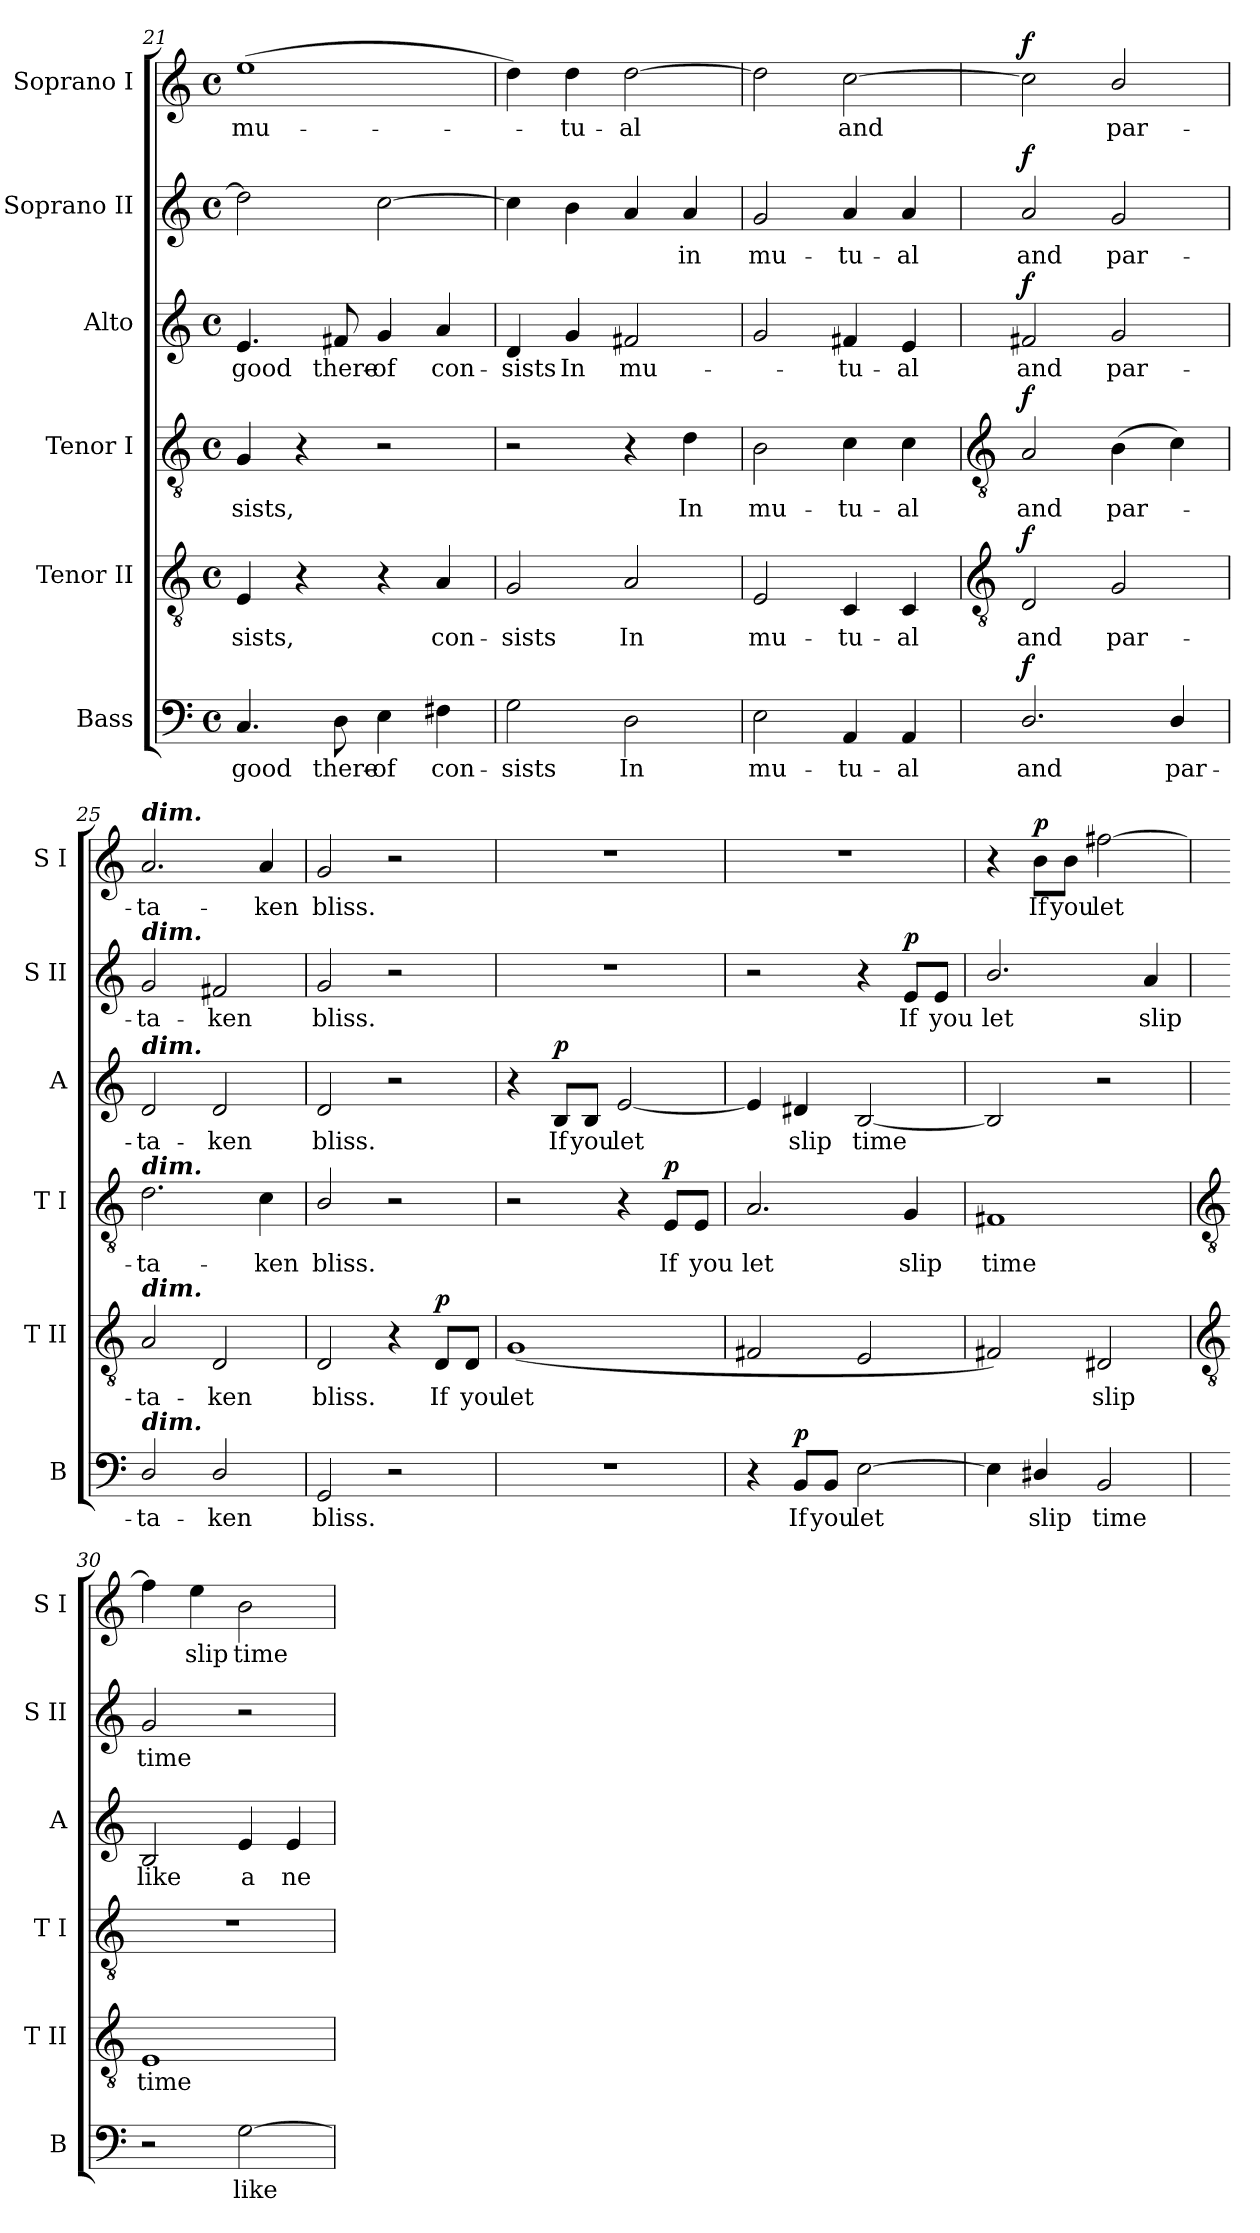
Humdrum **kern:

**kern	**text	**dynam	**kern	**text	**dynam	**kern	**text	**dynam	**kern	**text	**dynam	**kern	**text	**dynam	**kern	**text	**dynam
*part6	*part6	*part6	*part5	*part5	*part5	*part4	*part4	*part4	*part3	*part3	*part3	*part2	*part2	*part2	*part1	*part1	*part1
*staff6	*staff6	*staff6	*staff5	*staff5	*staff5	*staff4	*staff4	*staff4	*staff3	*staff3	*staff3	*staff2	*staff2	*staff2	*staff1	*staff1	*staff1
*I"Bass	*	*	*I"Tenor II	*	*	*I"Tenor I	*	*	*I"Alto	*	*	*I"Soprano II	*	*	*I"Soprano I	*	*
*I'B	*	*	*I'T II	*	*	*I'T I	*	*	*I'A	*	*	*I'S II	*	*	*I'S I	*	*
*clefF4	*	*	*clefGv2	*	*	*clefGv2	*	*	*clefG2	*	*	*clefG2	*	*	*clefG2	*	*
*k[]	*	*	*k[]	*	*	*k[]	*	*	*k[]	*	*	*k[]	*	*	*k[]	*	*
*C:	*	*	*C:	*	*	*C:	*	*	*C:	*	*	*C:	*	*	*C:	*	*
*M4/4	*	*	*M4/4	*	*	*M4/4	*	*	*M4/4	*	*	*M4/4	*	*	*M4/4	*	*
*met(c)	*	*	*met(c)	*	*	*met(c)	*	*	*met(c)	*	*	*met(c)	*	*	*met(c)	*	*
=21	=21	=21	=21	=21	=21	=21	=21	=21	=21	=21	=21	=21	=21	=21	=21	=21	=21
!	!LO:LY:b	!	!	!LO:LY:b	!	!	!LO:LY:b	!	!	!LO:LY:b	!	!	!	!	!	!LO:LY:b	!
4.C	good	.	4E	-sists,	.	4G	-sists,	.	4.e	good	.	2dd]	.	.	(>1ee	mu-	.
.	.	.	4r	.	.	4r	.	.	.	.	.	.	.	.	.	.	.
!	!LO:LY:b	!	!	!	!	!	!	!	!	!LO:LY:b	!	!	!	!	!	!	!
8D	there-	.	.	.	.	.	.	.	8f#X	there-	.	.	.	.	.	.	.
!	!LO:LY:b	!	!	!	!	!	!	!	!	!LO:LY:b	!	!	!	!	!	!	!
4E	-of	.	4r	.	.	2r	.	.	4g	-of	.	[2cc	.	.	.	.	.
!	!LO:LY:b	!	!	!LO:LY:b	!	!	!	!	!	!LO:LY:b	!	!	!	!	!	!	!
4F#X	con-	.	4A	con-	.	.	.	.	4a	con-	.	.	.	.	.	.	.
=22	=22	=22	=22	=22	=22	=22	=22	=22	=22	=22	=22	=22	=22	=22	=22	=22	=22
!	!LO:LY:b	!	!	!LO:LY:b	!	!	!	!	!	!LO:LY:b	!	!	!	!	!	!	!
2G	-sists	.	2G	-sists	.	2r	.	.	4d	-sists	.	4cc]	.	.	4dd)	.	.
!	!	!	!	!	!	!	!	!	!	!LO:LY:b	!	!	!	!	!	!LO:LY:b	!
.	.	.	.	.	.	.	.	.	4g	In	.	4b\	.	.	4dd	tu-	.
!	!LO:LY:b	!	!	!LO:LY:b	!	!	!	!	!	!LO:LY:b	!	!	!	!	!	!LO:LY:b	!
2D	In	.	2A	In	.	4r	.	.	2f#X	mu-	.	4a	.	.	[2dd	-al	.
!	!	!	!	!	!	!	!LO:LY:b	!	!	!	!	!	!LO:LY:b	!	!	!	!
.	.	.	.	.	.	4d	In	.	.	.	.	4a	in	.	.	.	.
=23	=23	=23	=23	=23	=23	=23	=23	=23	=23	=23	=23	=23	=23	=23	=23	=23	=23
!	!LO:LY:b	!	!	!LO:LY:b	!	!	!LO:LY:b	!	!	!	!	!	!LO:LY:b	!	!	!	!
2E	mu-	.	2E	mu-	.	2B	mu-	.	2g	.	.	2g	mu-	.	2dd]	.	.
!	!LO:LY:b	!	!	!LO:LY:b	!	!	!LO:LY:b	!	!	!LO:LY:b	!	!	!LO:LY:b	!	!	!LO:LY:b	!
4AA	-tu-	.	4C	-tu-	.	4c	-tu-	.	4f#X	tu-	.	4a	-tu-	.	[2cc	and	.
!	!LO:LY:b	!	!	!LO:LY:b	!	!	!LO:LY:b	!	!	!LO:LY:b	!	!	!LO:LY:b	!	!	!	!
4AA	-al	.	4C	-al	.	4c	-al	.	4e	-al	.	4a	-al	.	.	.	.
!!LO:LB:g=z
=24	=24	=24	=24	=24	=24	=24	=24	=24	=24	=24	=24	=24	=24	=24	=24	=24	=24
*	*	*	*clefGv2	*	*	*clefGv2	*	*	*	*	*	*	*	*	*	*	*
!	!LO:LY:b	!LO:DY:b	!	!LO:LY:b	!LO:DY:b	!	!LO:LY:b	!LO:DY:b	!	!LO:LY:b	!LO:DY:b	!	!LO:LY:b	!LO:DY:b	!	!	!LO:DY:b
2.D/	and	f	2D	and	f	2A	and	f	2f#X	and	f	2a	and	f	2cc]	.	f
!	!	!	!	!LO:LY:b	!	!	!LO:LY:b	!	!	!LO:LY:b	!	!	!LO:LY:b	!	!	!LO:LY:b	!
.	.	.	2G	par-	.	(>4B	par-	.	2g	par-	.	2g	par-	.	2b/	par-	.
!	!LO:LY:b	!	!	!	!	!	!	!	!	!	!	!	!	!	!	!	!
4D/	par-	.	.	.	.	4c)	.	.	.	.	.	.	.	.	.	.	.
=25	=25	=25	=25	=25	=25	=25	=25	=25	=25	=25	=25	=25	=25	=25	=25	=25	=25
!	!	!	!	!	!	!	!	!	!	!	!	!	!	!	!LO:TX:a:Bi:t=dim.	!	!
!	!	!	!	!	!	!	!	!	!	!	!	!LO:TX:a:Bi:t=dim.	!	!	!	!	!
!	!	!	!	!	!	!	!	!	!LO:TX:a:Bi:t=dim.	!	!	!	!	!	!	!	!
!	!	!	!	!	!	!LO:TX:a:Bi:t=dim.	!	!	!	!	!	!	!	!	!	!	!
!	!	!	!LO:TX:a:Bi:t=dim.	!	!	!	!	!	!	!	!	!	!	!	!	!	!
!LO:TX:a:Bi:t=dim.	!	!	!	!	!	!	!	!	!	!	!	!	!	!	!	!	!
!	!LO:LY:b	!	!	!LO:LY:b	!	!	!LO:LY:b	!	!	!LO:LY:b	!	!	!LO:LY:b	!	!	!LO:LY:b	!
2D/	-ta-	.	2A	-ta-	.	2.d	ta-	.	2d	-ta-	.	2g	-ta-	.	2.a	-ta-	.
!	!LO:LY:b	!	!	!LO:LY:b	!	!	!	!	!	!LO:LY:b	!	!	!LO:LY:b	!	!	!	!
2D/	-ken	.	2D	-ken	.	.	.	.	2d	-ken	.	2f#X	-ken	.	.	.	.
!	!	!	!	!	!	!	!LO:LY:b	!	!	!	!	!	!	!	!	!LO:LY:b	!
.	.	.	.	.	.	4c	-ken	.	.	.	.	.	.	.	4a	-ken	.
=26	=26	=26	=26	=26	=26	=26	=26	=26	=26	=26	=26	=26	=26	=26	=26	=26	=26
!	!LO:LY:b	!	!	!LO:LY:b	!	!	!LO:LY:b	!	!	!LO:LY:b	!	!	!LO:LY:b	!	!	!LO:LY:b	!
2GG	bliss.	.	2D	bliss.	.	2B/	bliss.	.	2d	bliss.	.	2g	bliss.	.	2g	bliss.	.
2r	.	.	4r	.	.	2r	.	.	2r	.	.	2r	.	.	2r	.	.
!	!	!	!	!LO:LY:b	!LO:DY:b	!	!	!	!	!	!	!	!	!	!	!	!
.	.	.	8D/L	If	p	.	.	.	.	.	.	.	.	.	.	.	.
!	!	!	!	!LO:LY:b	!	!	!	!	!	!	!	!	!	!	!	!	!
.	.	.	8D/J	you	.	.	.	.	.	.	.	.	.	.	.	.	.
=27	=27	=27	=27	=27	=27	=27	=27	=27	=27	=27	=27	=27	=27	=27	=27	=27	=27
!	!	!	!	!LO:LY:b	!	!	!	!	!	!	!	!	!	!	!	!	!
1r	.	.	(<1G	let	.	2r	.	.	4r	.	.	1r	.	.	1r	.	.
!	!	!	!	!	!	!	!	!	!	!LO:LY:b	!LO:DY:b	!	!	!	!	!	!
.	.	.	.	.	.	.	.	.	8B/L	If	p	.	.	.	.	.	.
!	!	!	!	!	!	!	!	!	!	!LO:LY:b	!	!	!	!	!	!	!
.	.	.	.	.	.	.	.	.	8B/J	you	.	.	.	.	.	.	.
!	!	!	!	!	!	!	!	!	!	!LO:LY:b	!	!	!	!	!	!	!
.	.	.	.	.	.	4r	.	.	[2e	let	.	.	.	.	.	.	.
!	!	!	!	!	!	!	!LO:LY:b	!LO:DY:b	!	!	!	!	!	!	!	!	!
.	.	.	.	.	.	8E/L	If	p	.	.	.	.	.	.	.	.	.
!	!	!	!	!	!	!	!LO:LY:b	!	!	!	!	!	!	!	!	!	!
.	.	.	.	.	.	8E/J	you	.	.	.	.	.	.	.	.	.	.
=28	=28	=28	=28	=28	=28	=28	=28	=28	=28	=28	=28	=28	=28	=28	=28	=28	=28
!	!	!	!	!	!	!	!LO:LY:b	!	!	!	!	!	!	!	!	!	!
4r	.	.	2F#X	.	.	2.A	let	.	4e]	.	.	2r	.	.	1r	.	.
!	!LO:LY:b	!LO:DY:b	!	!	!	!	!	!	!	!LO:LY:b	!	!	!	!	!	!	!
8BB/L	If	p	.	.	.	.	.	.	4d#X	slip	.	.	.	.	.	.	.
!	!LO:LY:b	!	!	!	!	!	!	!	!	!	!	!	!	!	!	!	!
8BB/J	you	.	.	.	.	.	.	.	.	.	.	.	.	.	.	.	.
!	!LO:LY:b	!	!	!	!	!	!	!	!	!LO:LY:b	!	!	!	!	!	!	!
[2E	let	.	2E	.	.	.	.	.	[2B	time	.	4r	.	.	.	.	.
!	!	!	!	!	!	!	!LO:LY:b	!	!	!	!	!	!LO:LY:b	!LO:DY:b	!	!	!
.	.	.	.	.	.	4G	slip	.	.	.	.	8e/L	If	p	.	.	.
!	!	!	!	!	!	!	!	!	!	!	!	!	!LO:LY:b	!	!	!	!
.	.	.	.	.	.	.	.	.	.	.	.	8e/J	you	.	.	.	.
=29	=29	=29	=29	=29	=29	=29	=29	=29	=29	=29	=29	=29	=29	=29	=29	=29	=29
!	!	!	!	!	!	!	!LO:LY:b	!	!	!	!	!	!LO:LY:b	!	!	!	!
4E]	.	.	2F#X)	.	.	1F#X	time	.	2B]	.	.	2.b/	let	.	4r	.	.
!	!LO:LY:b	!	!	!	!	!	!	!	!	!	!	!	!	!	!	!LO:LY:b	!LO:DY:b
4D#X/	slip	.	.	.	.	.	.	.	.	.	.	.	.	.	8b\L	If	p
!	!	!	!	!	!	!	!	!	!	!	!	!	!	!	!	!LO:LY:b	!
.	.	.	.	.	.	.	.	.	.	.	.	.	.	.	8b\J	you	.
!	!LO:LY:b	!	!	!LO:LY:b	!	!	!	!	!	!	!	!	!	!	!	!LO:LY:b	!
2BB	time	.	2D#X	slip	.	.	.	.	2r	.	.	.	.	.	[2ff#X	let	.
!	!	!	!	!	!	!	!	!	!	!	!	!	!LO:LY:b	!	!	!	!
.	.	.	.	.	.	.	.	.	.	.	.	4a	slip	.	.	.	.
!!LO:LB:g=z
=30	=30	=30	=30	=30	=30	=30	=30	=30	=30	=30	=30	=30	=30	=30	=30	=30	=30
*	*	*	*clefGv2	*	*	*clefGv2	*	*	*	*	*	*	*	*	*	*	*
!	!	!	!	!LO:LY:b	!	!	!	!	!	!LO:LY:b	!	!	!LO:LY:b	!	!	!	!
2r	.	.	1E	time	.	1r	.	.	2B	like	.	2g	time	.	4ff#]	.	.
!	!	!	!	!	!	!	!	!	!	!	!	!	!	!	!	!LO:LY:b	!
.	.	.	.	.	.	.	.	.	.	.	.	.	.	.	4ee	slip	.
!	!LO:LY:b	!	!	!	!	!	!	!	!	!LO:LY:b	!	!	!	!	!	!LO:LY:b	!
[2G	like	.	.	.	.	.	.	.	4e	a	.	2r	.	.	2b	time	.
!	!	!	!	!	!	!	!	!	!	!LO:LY:b	!	!	!	!	!	!	!
.	.	.	.	.	.	.	.	.	4e	ne-	.	.	.	.	.	.	.
=	=	=	=	=	=	=	=	=	=	=	=	=	=	=	=	=	=
*-	*-	*-	*-	*-	*-	*-	*-	*-	*-	*-	*-	*-	*-	*-	*-	*-	*-
